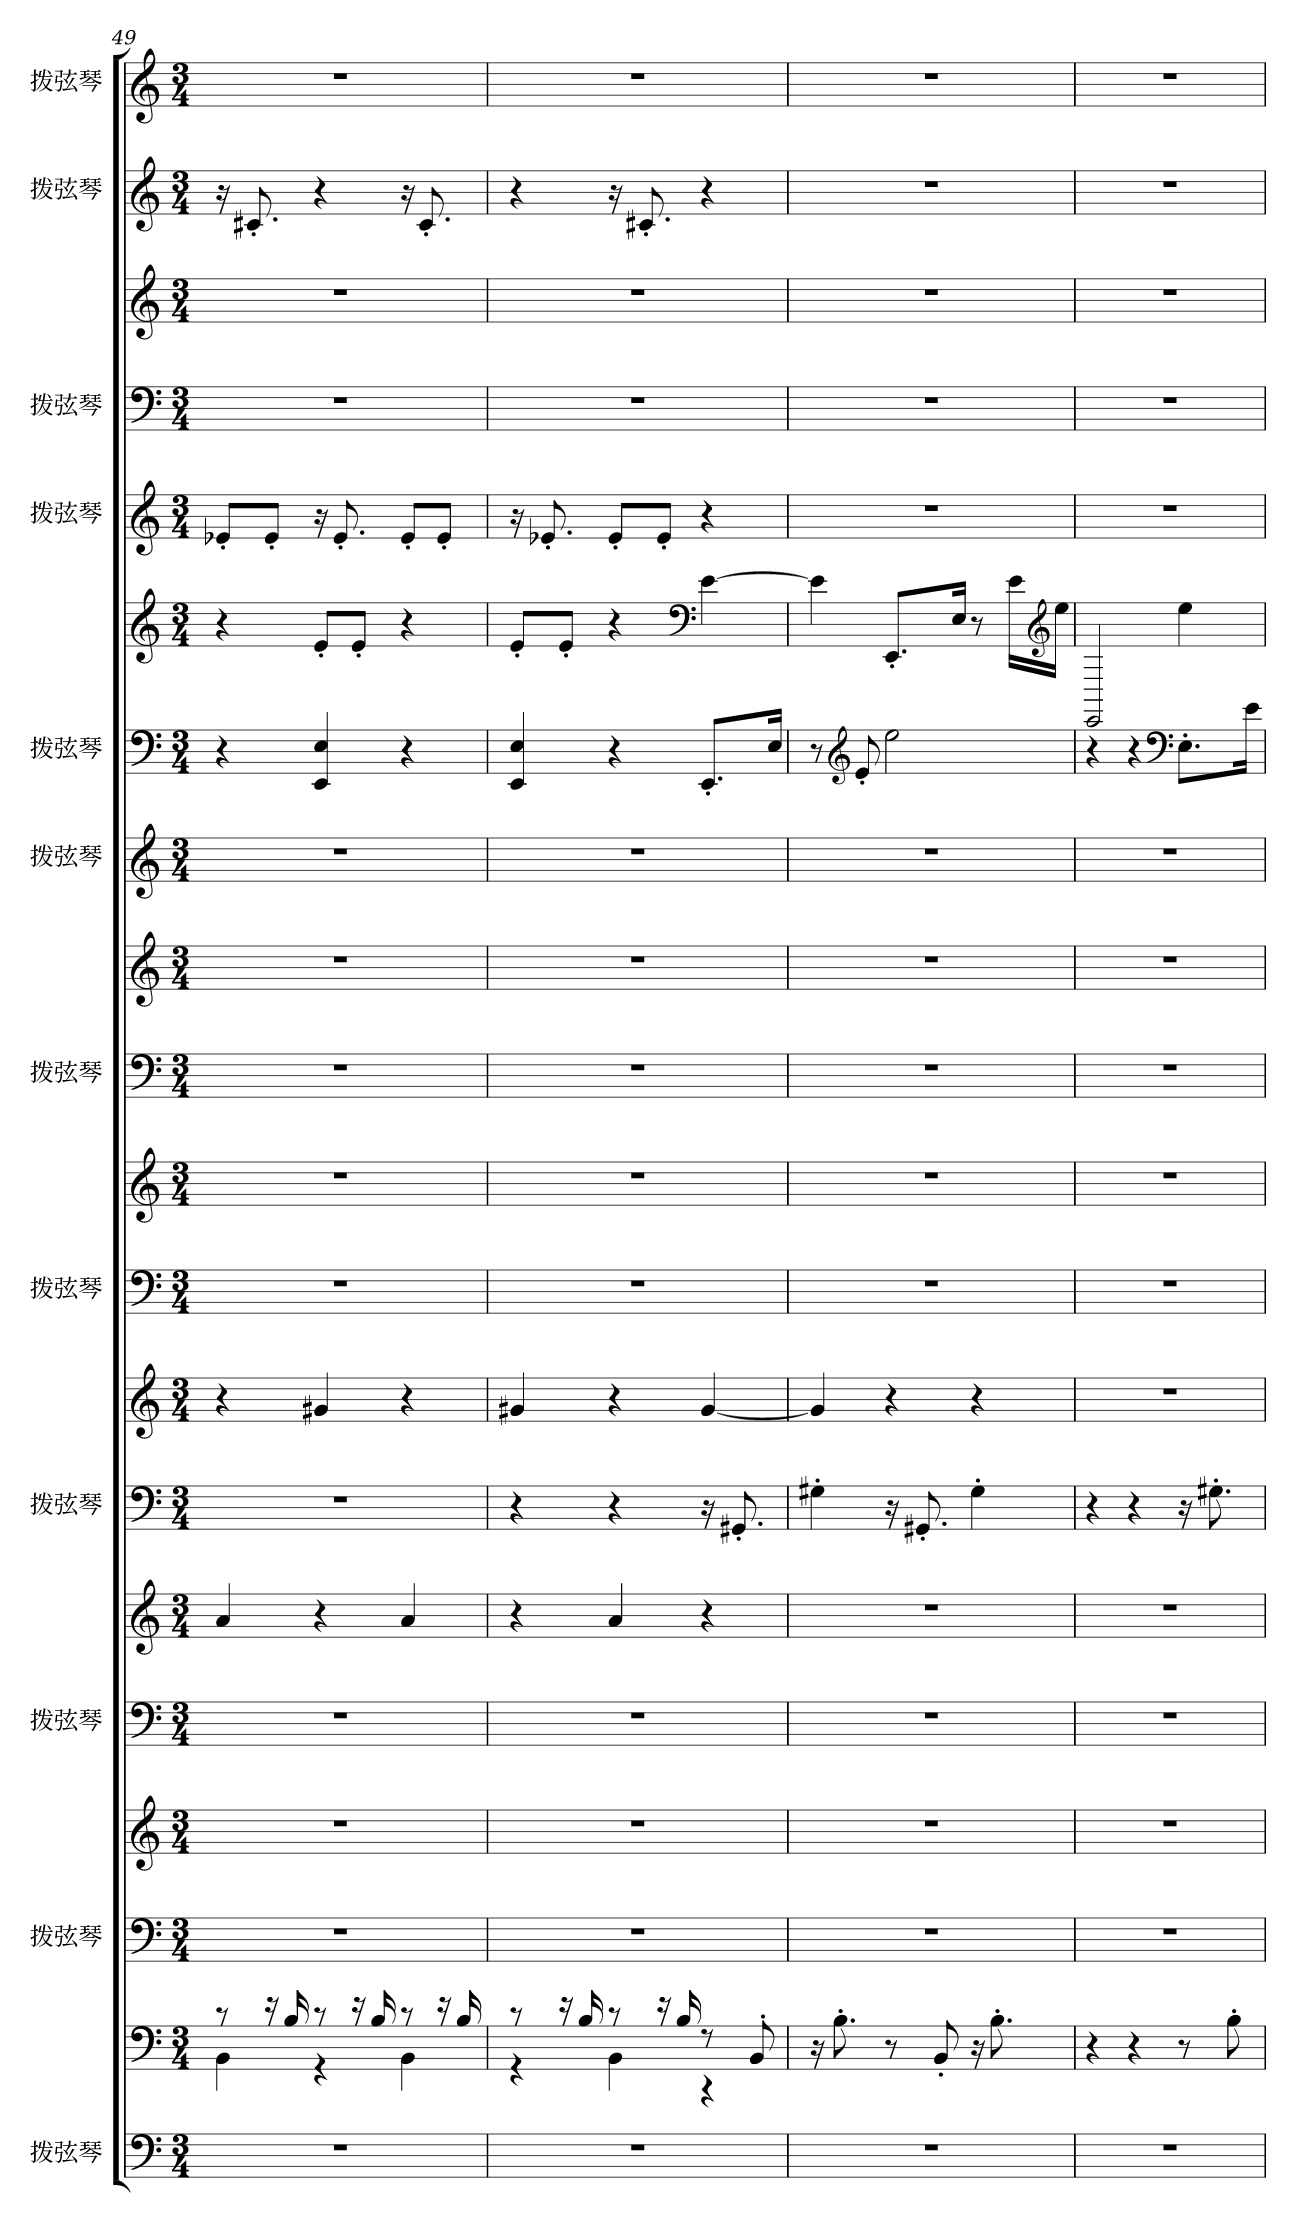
**kern	**kern	**kern	**kern	**kern	**kern	**kern	**kern	**kern	**kern	**kern	**kern	**kern	**kern	**kern	**kern	**kern	**kern	**kern	**kern
*part12	*part12	*part11	*part11	*part10	*part10	*part9	*part9	*part8	*part8	*part7	*part7	*part6	*part5	*part5	*part4	*part3	*part3	*part2	*part1
*staff20	*staff19	*staff18	*staff17	*staff16	*staff15	*staff14	*staff13	*staff12	*staff11	*staff10	*staff9	*staff8	*staff7	*staff6	*staff5	*staff4	*staff3	*staff2	*staff1
*I"拨弦琴	*	*I"拨弦琴	*	*I"拨弦琴	*	*I"拨弦琴	*	*I"拨弦琴	*	*I"拨弦琴	*	*I"拨弦琴	*I"拨弦琴	*	*I"拨弦琴	*I"拨弦琴	*	*I"拨弦琴	*I"拨弦琴
*clefF4	*clefF4	*clefF4	*clefG2	*clefF4	*clefG2	*clefF4	*clefG2	*clefF4	*clefG2	*clefF4	*clefG2	*clefG2	*clefF4	*clefG2	*clefG2	*clefF4	*clefG2	*clefG2	*clefG2
*k[]	*k[]	*k[]	*k[]	*k[]	*k[]	*k[]	*k[]	*k[]	*k[]	*k[]	*k[]	*k[]	*k[]	*k[]	*k[]	*k[]	*k[]	*k[]	*k[]
*M3/4	*M3/4	*M3/4	*M3/4	*M3/4	*M3/4	*M3/4	*M3/4	*M3/4	*M3/4	*M3/4	*M3/4	*M3/4	*M3/4	*M3/4	*M3/4	*M3/4	*M3/4	*M3/4	*M3/4
=49	=49	=49	=49	=49	=49	=49	=49	=49	=49	=49	=49	=49	=49	=49	=49	=49	=49	=49	=49
*	*^	*	*	*	*	*	*	*	*	*	*	*	*	*	*	*	*	*	*
2.r	8r	4BB\	2.r	2.r	2.r	4a/	2.r	4r	2.r	2.r	2.r	2.r	2.r	4r	4r	8e-X'/L	2.r	2.r	16r	2.r
.	.	.	.	.	.	.	.	.	.	.	.	.	.	.	.	.	.	.	8.c#X'/	.
.	16r	.	.	.	.	.	.	.	.	.	.	.	.	.	.	8e-'/J	.	.	.	.
.	16B/	.	.	.	.	.	.	.	.	.	.	.	.	.	.	.	.	.	.	.
.	8r	4r	.	.	.	4r	.	4g#X/	.	.	.	.	.	4EE/ 4E/	8e'/L	16r	.	.	4r	.
.	.	.	.	.	.	.	.	.	.	.	.	.	.	.	.	8.e-'/	.	.	.	.
.	16r	.	.	.	.	.	.	.	.	.	.	.	.	.	8e'/J	.	.	.	.	.
.	16B/	.	.	.	.	.	.	.	.	.	.	.	.	.	.	.	.	.	.	.
.	8r	4BB\	.	.	.	4a/	.	4r	.	.	.	.	.	4r	4r	8e-'/L	.	.	16r	.
.	.	.	.	.	.	.	.	.	.	.	.	.	.	.	.	.	.	.	8.c#'/	.
.	16r	.	.	.	.	.	.	.	.	.	.	.	.	.	.	8e-'/J	.	.	.	.
.	16B/	.	.	.	.	.	.	.	.	.	.	.	.	.	.	.	.	.	.	.
=50	=50	=50	=50	=50	=50	=50	=50	=50	=50	=50	=50	=50	=50	=50	=50	=50	=50	=50	=50	=50
2.r	8r	4r	2.r	2.r	2.r	4r	4r	4g#X/	2.r	2.r	2.r	2.r	2.r	4EE/ 4E/	8e'/L	16r	2.r	2.r	4r	2.r
.	.	.	.	.	.	.	.	.	.	.	.	.	.	.	.	8.e-X'/	.	.	.	.
.	16r	.	.	.	.	.	.	.	.	.	.	.	.	.	8e'/J	.	.	.	.	.
.	16B/	.	.	.	.	.	.	.	.	.	.	.	.	.	.	.	.	.	.	.
.	8r	4BB\	.	.	.	4a/	4r	4r	.	.	.	.	.	4r	4r	8e-'/L	.	.	16r	.
.	.	.	.	.	.	.	.	.	.	.	.	.	.	.	.	.	.	.	8.c#X'/	.
.	16r	.	.	.	.	.	.	.	.	.	.	.	.	.	.	8e-'/J	.	.	.	.
.	16B/	.	.	.	.	.	.	.	.	.	.	.	.	.	.	.	.	.	.	.
*	*	*	*	*	*	*	*	*	*	*	*	*	*	*	*clefF4	*	*	*	*	*
.	8r	4r	.	.	.	4r	16r	[4g#/	.	.	.	.	.	8.EE'/L	[4e\	4r	.	.	4r	.
.	.	.	.	.	.	.	8.GG#X'/	.	.	.	.	.	.	.	.	.	.	.	.	.
.	8BB'/	.	.	.	.	.	.	.	.	.	.	.	.	.	.	.	.	.	.	.
.	.	.	.	.	.	.	.	.	.	.	.	.	.	16E/Jk	.	.	.	.	.	.
*	*v	*v	*	*	*	*	*	*	*	*	*	*	*	*	*	*	*	*	*	*
!!LO:PB:g=z
=51	=51	=51	=51	=51	=51	=51	=51	=51	=51	=51	=51	=51	=51	=51	=51	=51	=51	=51	=51
2.r	16r	2.r	2.r	2.r	2.r	4G#X'\	4g#/]	2.r	2.r	2.r	2.r	2.r	8r	4e\]	2.r	2.r	2.r	2.r	2.r
.	8.B'\	.	.	.	.	.	.	.	.	.	.	.	.	.	.	.	.	.	.
*	*	*	*	*	*	*	*	*	*	*	*	*	*clefG2	*	*	*	*	*	*
.	.	.	.	.	.	.	.	.	.	.	.	.	8e'/	.	.	.	.	.	.
.	8r	.	.	.	.	16r	4r	.	.	.	.	.	2ee\	8.EE'/L	.	.	.	.	.
.	.	.	.	.	.	8.GG#X'/	.	.	.	.	.	.	.	.	.	.	.	.	.
.	8BB'/	.	.	.	.	.	.	.	.	.	.	.	.	.	.	.	.	.	.
.	.	.	.	.	.	.	.	.	.	.	.	.	.	16E/Jk	.	.	.	.	.
.	16r	.	.	.	.	4G#'\	4r	.	.	.	.	.	.	8r	.	.	.	.	.
.	8.B'\	.	.	.	.	.	.	.	.	.	.	.	.	.	.	.	.	.	.
.	.	.	.	.	.	.	.	.	.	.	.	.	.	16e\LL	.	.	.	.	.
*	*	*	*	*	*	*	*	*	*	*	*	*	*	*clefG2	*	*	*	*	*
.	.	.	.	.	.	.	.	.	.	.	.	.	.	16ee\JJ	.	.	.	.	.
=52	=52	=52	=52	=52	=52	=52	=52	=52	=52	=52	=52	=52	=52	=52	=52	=52	=52	=52	=52
2.r	4r	2.r	2.r	2.r	2.r	4r	2.r	2.r	2.r	2.r	2.r	2.r	4r	2EE/	2.r	2.r	2.r	2.r	2.r
.	4r	.	.	.	.	4r	.	.	.	.	.	.	4r	.	.	.	.	.	.
*	*	*	*	*	*	*	*	*	*	*	*	*	*clefF4	*	*	*	*	*	*
.	8r	.	.	.	.	16r	.	.	.	.	.	.	8.E'\L	4ee\	.	.	.	.	.
.	.	.	.	.	.	8.G#X'\	.	.	.	.	.	.	.	.	.	.	.	.	.
.	8B'\	.	.	.	.	.	.	.	.	.	.	.	.	.	.	.	.	.	.
.	.	.	.	.	.	.	.	.	.	.	.	.	16e\Jk	.	.	.	.	.	.
=	=	=	=	=	=	=	=	=	=	=	=	=	=	=	=	=	=	=	=
*-	*-	*-	*-	*-	*-	*-	*-	*-	*-	*-	*-	*-	*-	*-	*-	*-	*-	*-	*-
